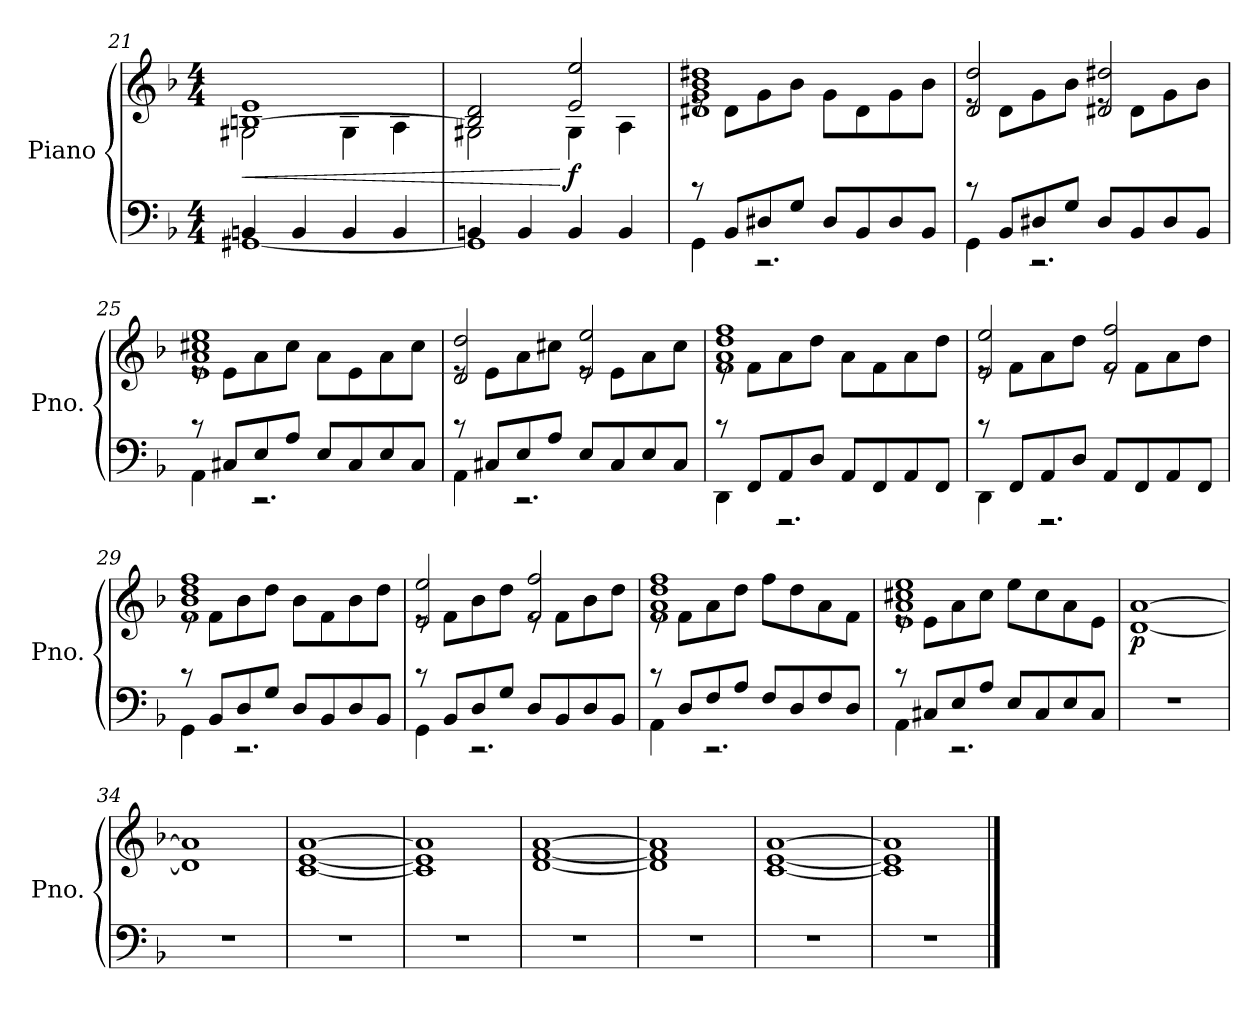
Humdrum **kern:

**kern	**kern	**dynam
*part1	*part1	*part1
*staff2	*staff1	*staff1/2
*I"Piano	*	*
*I'Pno.	*	*
!!LO:LB:g=z
*clefF4	*clefG2	*
*k[b-]	*k[b-]	*
*M4/4	*M4/4	*
=21	=21	=21
*^	*	*
!	!	!	!LO:HP:b
*	*	*^	*
4BBn/	[1GG#X	[1Bn 1e	2G#X\	<
4BB/	.	.	.	.
4BB/	.	.	4G#\	.
4BB/	.	.	4A\	.
=22	=22	=22	=22	=22
4BBn/	1GG#]	2B/] 2d/	2G#X\	.
4BB/	.	.	.	.
!	!	!	!	!LO:DY:n=1:b
4BB/	.	2e/ 2ee/	4G#\	[ f
4BB/	.	.	4A\	.
=23	=23	=23	=23	=23
4GG\	8rc	1d#X 1g 1b- 1dd#X	8re	.
.	8BB-/L	.	8d#\L	.
2.rCC	8D#X/	.	8g\	.
.	8G/J	.	8b-\J	.
.	8D#/L	.	8g\L	.
.	8BB-/	.	8d#\	.
.	8D#/	.	8g\	.
.	8BB-/J	.	8b-\J	.
=24	=24	=24	=24	=24
4GG\	8rc	2d/ 2dd/	8re	.
.	8BB-/L	.	8d\L	.
2.rCC	8D#X/	.	8g\	.
.	8G/J	.	8b-\J	.
.	8D#/L	2d#X/ 2dd#X/	8re	.
.	8BB-/	.	8d#\L	.
.	8D#/	.	8g\	.
.	8BB-/J	.	8b-\J	.
=25	=25	=25	=25	=25
4AA\	8rc	1e 1a 1cc#X 1ee	8re	.
.	8C#X/L	.	8e\L	.
2.rCC	8E/	.	8a\	.
.	8A/J	.	8cc#\J	.
.	8E/L	.	8a\L	.
.	8C#/	.	8e\	.
.	8E/	.	8a\	.
.	8C#/J	.	8cc#\J	.
!!LO:LB:g=z	!!
=26	=26	=26	=26	=26
4AA\	8rc	2d/ 2dd/	8re	.
.	8C#X/L	.	8e\L	.
2.rCC	8E/	.	8a\	.
.	8A/J	.	8cc#X\J	.
.	8E/L	2e/ 2ee/	8re	.
.	8C#/	.	8e\L	.
.	8E/	.	8a\	.
.	8C#/J	.	8cc#\J	.
=27	=27	=27	=27	=27
4DD\	8rc	1f 1a 1dd 1ff	8re	.
.	8FF/L	.	8f\L	.
2.rFFF	8AA/	.	8a\	.
.	8D/J	.	8dd\J	.
.	8AA/L	.	8a\L	.
.	8FF/	.	8f\	.
.	8AA/	.	8a\	.
.	8FF/J	.	8dd\J	.
=28	=28	=28	=28	=28
4DD\	8rc	2e/ 2ee/	8re	.
.	8FF/L	.	8f\L	.
2.rFFF	8AA/	.	8a\	.
.	8D/J	.	8dd\J	.
.	8AA/L	2f/ 2ff/	8re	.
.	8FF/	.	8f\L	.
.	8AA/	.	8a\	.
.	8FF/J	.	8dd\J	.
=29	=29	=29	=29	=29
4GG\	8rc	1f 1b- 1dd 1ff	8re	.
.	8BB-/L	.	8f\L	.
2.rCC	8D/	.	8b-\	.
.	8G/J	.	8dd\J	.
.	8D/L	.	8b-\L	.
.	8BB-/	.	8f\	.
.	8D/	.	8b-\	.
.	8BB-/J	.	8dd\J	.
=30	=30	=30	=30	=30
4GG\	8rc	2e/ 2ee/	8re	.
.	8BB-/L	.	8f\L	.
2.rCC	8D/	.	8b-\	.
.	8G/J	.	8dd\J	.
.	8D/L	2f/ 2ff/	8re	.
.	8BB-/	.	8f\L	.
.	8D/	.	8b-\	.
.	8BB-/J	.	8dd\J	.
!!LO:LB:g=z	!!
=31	=31	=31	=31	=31
4AA\	8rc	1f 1a 1dd 1ff	8re	.
.	8D/L	.	8f\L	.
2.rCC	8F/	.	8a\	.
.	8A/J	.	8dd\J	.
.	8F/L	.	8ff\L	.
.	8D/	.	8dd\	.
.	8F/	.	8a\	.
.	8D/J	.	8f\J	.
=32	=32	=32	=32	=32
4AA\	8rc	1e 1a 1cc#X 1ee	8re	.
.	8C#X/L	.	8e\L	.
2.rCC	8E/	.	8a\	.
.	8A/J	.	8cc#\J	.
.	8E/L	.	8ee\L	.
.	8C#/	.	8cc#\	.
.	8E/	.	8a\	.
.	8C#/J	.	8e\J	.
=33	=33	=33	=33	=33
!	!	!	!	!LO:DY:b
*v	*v	*	*	*
*	*v	*v	*
1r	[1d [1a	p
=34	=34	=34
1r	1d] 1a]	.
=35	=35	=35
1r	[1c [1e [1a	.
=36	=36	=36
1r	1c] 1e] 1a]	.
=37	=37	=37
1r	[1d [1f [1a	.
=38	=38	=38
1r	1d] 1f] 1a]	.
=39	=39	=39
1r	[1c [1e [1a	.
=40	=40	=40
1r	1c] 1e] 1a]	.
==	==	==
*-	*-	*-
